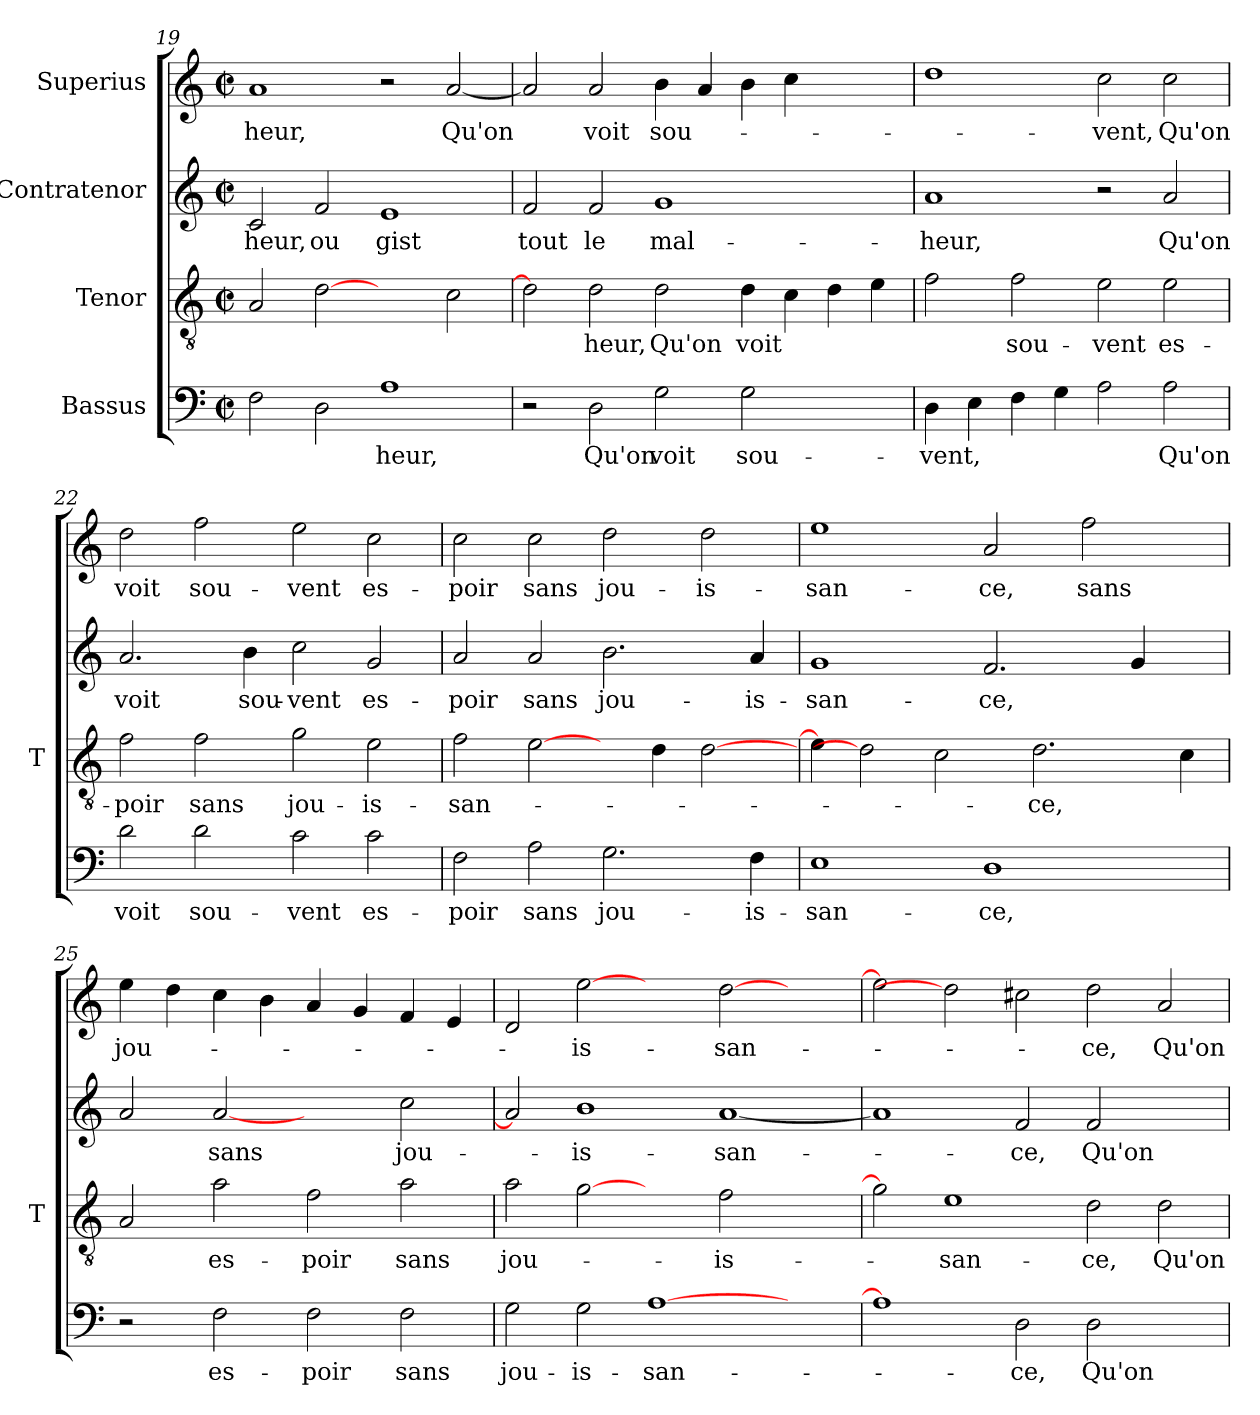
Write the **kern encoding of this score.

**kern	**text	**kern	**text	**kern	**text	**kern	**text
*part4	*part4	*part3	*part3	*part2	*part2	*part1	*part1
*staff4	*staff4	*staff3	*staff3	*staff2	*staff2	*staff1	*staff1
*I"Bassus	*	*I"Tenor	*	*I"Contratenor	*	*I"Superius	*
*	*	*I'T	*	*	*	*	*
!!LO:PB:g=z
*clefF4	*	*clefGv2	*	*clefG2	*	*clefG2	*
*k[]	*	*k[]	*	*k[]	*	*k[]	*
*C:	*	*C:	*	*C:	*	*C:	*
*M2/2	*	*M2/2	*	*M2/2	*	*M2/2	*
*met(c|)	*	*met(c|)	*	*met(c|)	*	*met(c|)	*
=19	=19	=19	=19	=19	=19	=19	=19
2F	.	2A	.	2c	-heur,	1a	-heur,
2D	.	[2d	.	2f	-ou	.	.
1A	-heur,	2ryy	.	1e	-gist	2r	.
.	.	2c	.	.	.	[2a	-Qu'on
=20	=20	=20	=20	=20	=20	=20	=20
2r	.	2d]	.	2f	-tout	2a]	.
2D	-Qu'on	2d	-heur,	2f	-le	2a	-voit
2G	-voit	2d	-Qu'on	1g	mal-	4b	sou-
.	.	.	.	.	.	4a	.
2G	sou-	4d	-voit	.	.	4b	.
.	.	4c	.	.	.	4cc	.
2ryy	.	4d	.	2ryy	.	2ryy	.
.	.	4e	.	.	.	.	.
=21	=21	=21	=21	=21	=21	=21	=21
4D	-vent,	2f	.	1a	-heur,	1dd	.
4E	.	.	.	.	.	.	.
4F	.	2f	sou-	.	.	.	.
4G	.	.	.	.	.	.	.
2A	.	2e	-vent	2r	.	2cc	-vent,
2A	-Qu'on	2e	es-	2a	-Qu'on	2cc	-Qu'on
=22	=22	=22	=22	=22	=22	=22	=22
2d	-voit	2f	-poir	2.a	-voit	2dd	-voit
2d	sou-	2f	-sans	.	.	2ff	sou-
.	.	.	.	4b	sou-	.	.
2c	-vent	2g	jou-	2cc	-vent	2ee	-vent
2c	es-	2e	is-	2g	es-	2cc	es-
=23	=23	=23	=23	=23	=23	=23	=23
2F	-poir	2f	san-	2a	-poir	2cc	-poir
2A	-sans	[2e	.	2a	-sans	2cc	-sans
2.G	jou-	4ryy	.	2.b	jou-	2dd	jou-
.	.	4d	.	.	.	.	.
.	.	[2d	.	.	.	2dd	is-
4F	is-	.	.	4a	is-	.	.
=24	=24	=24	=24	=24	=24	=24	=24
1E	san-	4e]	.	1g	san-	1ee	san-
.	.	2d]	.	.	.	.	.
.	.	2c	.	.	.	.	.
1D	-ce,	.	.	2.f	-ce,	2a	-ce,
.	.	2.d	-ce,	.	.	.	.
.	.	.	.	.	.	2ff	-sans
.	.	.	.	4g	.	.	.
4ryy	.	4c	.	4ryy	.	4ryy	.
=25	=25	=25	=25	=25	=25	=25	=25
2r	.	2A	.	2a	.	4ee	jou-
.	.	.	.	.	.	4dd	.
2F	es-	2a	es-	[2a	-sans	4cc	.
.	.	.	.	.	.	4b	.
2F	-poir	2f	-poir	2ryy	.	4a	.
.	.	.	.	.	.	4g	.
2F	-sans	2a	-sans	2cc	jou-	4f	.
.	.	.	.	.	.	4e	.
=26	=26	=26	=26	=26	=26	=26	=26
2G	jou-	2a	jou-	2a]	.	2d	.
2G	is-	[2g	.	1b	is-	[2ee	is-
[1A	san-	2ryy	.	.	.	2ryy	.
.	.	2f	is-	[1a	san-	[2dd	san-
2ryy	.	2ryy	.	.	.	2ryy	.
!!LO:PB:g=z
=27	=27	=27	=27	=27	=27	=27	=27
1A]	.	2g]	.	1a]	.	2ee]	.
.	.	1e	san-	.	.	2dd]	.
2D	-ce,	.	.	2f	-ce,	2cc#X	.
2D	-Qu'on	2d	-ce,	2f	-Qu'on	2dd	-ce,
2ryy	.	2d	-Qu'on	2ryy	.	2a	-Qu'on
=	=	=	=	=	=	=	=
*-	*-	*-	*-	*-	*-	*-	*-
